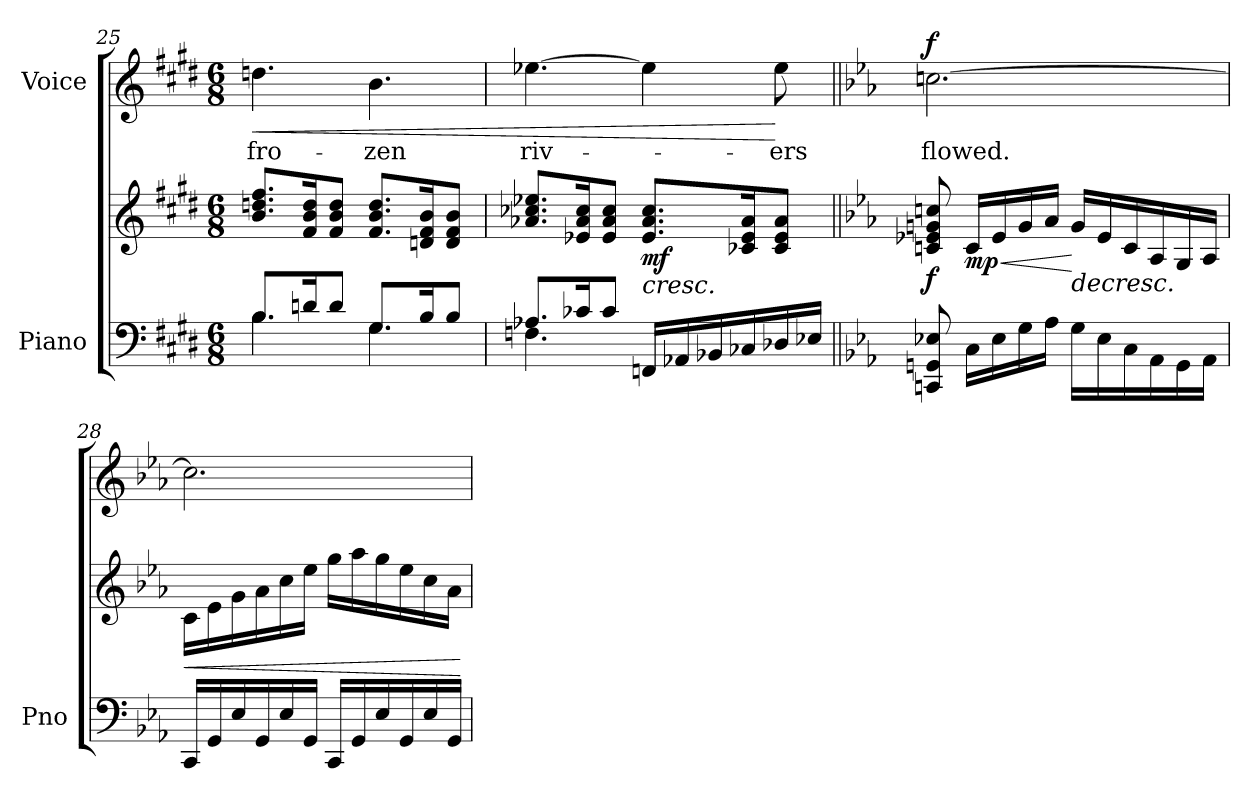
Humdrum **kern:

**kern	**kern	**dynam	**kern	**text	**dynam
*part2	*part2	*part2	*part1	*part1	*part1
*staff3	*staff2	*staff2/3	*staff1	*staff1	*staff1
*I"Piano	*	*	*I"Voice	*	*
*I'Pno	*	*	*	*	*
*clefF4	*clefG2	*	*clefG2	*	*
*k[f#c#g#d#]	*k[f#c#g#d#]	*	*k[f#c#g#d#]	*	*
*M6/8	*M6/8	*	*M6/8	*	*
=25	=25	=25	=25	=25	=25
*^	*	*	*	*	*
!	!	!	!	!	!LO:LY:b	!LO:HP:b
8.B/L	4.B\	8.b/ 8.ddn/ 8.ff#/L	.	4.ddn\	fro-	<
16dn/K	.	16f#/ 16b/ 16dd/K	.	.	.	.
8d/J	.	8f#/ 8b/ 8dd/J	.	.	.	.
!	!	!	!	!	!LO:LY:b	!
8.G#/L	4.G#\	8.f#/ 8.b/ 8.dd/L	.	4.b\	-zen	.
16B/K	.	16dn/ 16f#/ 16b/K	.	.	.	.
8B/J	.	8d/ 8f#/ 8b/J	.	.	.	.
=26	=26	=26	=26	=26	=26	=26
!	!	!	!	!	!LO:LY:b	!
8.A-X/L	4.Fn\	8.a-X/ 8.cc-X/ 8.ee-X/L	.	[4.ee-X\	riv-	.
16c-X/K	.	16e-X/ 16a-/ 16cc-/K	.	.	.	.
8c-/J	.	8e-/ 8a-/ 8cc-/J	.	.	.	.
!	!	!	!LO:HP:b	!	!	!
!	!	!	!LO:DY:n=1:b	!	!	!
16FFn/LL	4.ryy	8.e-/ 8.a-/ 8.cc-/L	< mf	4ee-\]	.	.
16AA-X/	.	.	.	.	.	.
16BB-X/	.	.	.	.	.	.
16C-X/	.	16c-X/ 16e-/ 16a-/K	.	.	.	.
!	!	!	!	!	!LO:LY:b	!
16D-X/	.	8c-/ 8e-/ 8a-/J	.	8ee-\	-ers	[
16E-X/JJ	.	.	.	.	.	.
*v	*v	*	*	*	*	*
!!LO:LB:g=z
=27||	=27||	=27||	=27||	=27||	=27||
*k[b-e-a-]	*k[b-e-a-]	*	*k[b-e-a-]	*	*
!	!	!LO:DY:b	!	!LO:LY:b	!LO:DY:a
8CCn/ 8GGn/ 8E-X/	8cn/ 8e-X/ 8gn/ 8ccn/	f	[2.ccn\	-flowed.	f
!	!	!LO:HP:b	!	!	!
!	!	!LO:DY:n=1:b	!	!	!
16C\LL	16c/LL	< mp	.	.	.
16E-\	16e-/	.	.	.	.
16G\	16g/	.	.	.	.
16A-\JJ	16a-/JJ	.	.	.	.
!	!	!LO:HP:n=1:b	!	!	!
16G\LL	16g/LL	[ >	.	.	.
16E-\	16e-/	.	.	.	.
16C\	16c/	.	.	.	.
16AA-\	16A-/	.	.	.	.
16GG\	16G/	.	.	.	.
16AA-\JJ	16A-/JJ	.	.	.	.
.	.	[	.	.	.
=28	=28	=28	=28	=28	=28
!	!	!LO:HP:b	!	!	!
16CC/LL	16c\LL	<	2.cc\]	.	.
16GG/	16e-\	.	.	.	.
16E-/	16g\	.	.	.	.
16GG/	16a-\	.	.	.	.
16E-/	16cc\	.	.	.	.
16GG/JJ	16ee-\JJ	.	.	.	.
16CC/LL	16gg\LL	]	.	.	.
16GG/	16aa-\	.	.	.	.
16E-/	16gg\	.	.	.	.
16GG/	16ee-\	.	.	.	.
16E-/	16cc\	.	.	.	.
16GG/JJ	16a-\JJ	.	.	.	.
.	.	[	.	.	.
=	=	=	=	=	=
*-	*-	*-	*-	*-	*-
